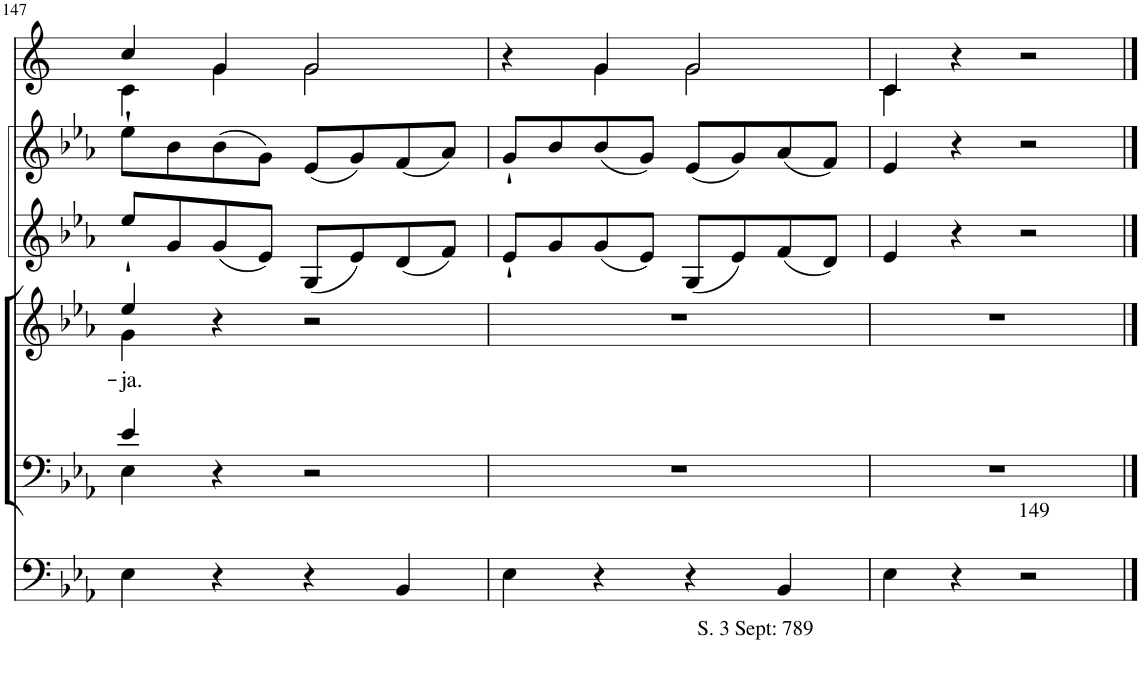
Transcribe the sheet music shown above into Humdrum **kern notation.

**kern	**kern	**kern	**text	**kern	**kern	**kern
*part6	*part5	*part4	*part4	*part3	*part2	*part1
*staff6	*staff5	*staff4	*staff4	*staff3	*staff2	*staff1
*I"Organ	*I"Voice	*I"Voice	*	*I"Violin	*I"Violini	*I"Corni in Eb
*	*	*	*	*I'Vln	*I'Vln	*
!!LO:PB:g=z
*clefF4	*clefF4	*clefG2	*	*clefG2	*clefG2	*clefG2
*	*	*	*	*	*	*Trd5c9
*k[b-e-a-]	*k[b-e-a-]	*k[b-e-a-]	*	*k[b-e-a-]	*k[b-e-a-]	*k[]
*M2/2	*M2/2	*M2/2	*	*M2/2	*M2/2	*M2/2
*met(c|)	*met(c|)	*met(c|)	*	*met(c|)	*met(c|)	*met(c|)
=147	=147	=147	=147	=147	=147	=147
*	*^	*	*	*	*	*
!	!	!	!	!LO:LY:b	!	!	!
*	*	*	*^	*	*	*	*^
4E-\	4e-/	4E-\	4ee-/	4g\	-ja.	8ee-`/L	8ee-`\L	4cc/	4c\
.	.	.	.	.	.	8g/	8b-\	.	.
4r	4r	2.ryy	4r	2.ryy	.	(8g/	(8b-\	4g/	4g\
.	.	.	.	.	.	8e-/J)	8g\J)	.	.
4r	2r	.	2r	.	.	(8G/L	(8e-/L	2g/	2g\
.	.	.	.	.	.	8e-/)	8g/)	.	.
4BB-/	.	.	.	.	.	(8d/	(8f/	.	.
.	.	.	.	.	.	8f/J)	8a-/J)	.	.
*	*v	*v	*	*	*	*	*	*	*
*	*	*v	*v	*	*	*	*	*
=148	=148	=148	=148	=148	=148	=148	=148
4E-\	1r	1r	.	8e-`/L	8g`/L	4r	4ryy
.	.	.	.	8g/	8b-/	.	.
4r	.	.	.	(8g/	(8b-/	4g/	4g\
.	.	.	.	8e-/J)	8g/J)	.	.
4r	.	.	.	(8G/L	(8e-/L	2g/	2g\
.	.	.	.	8e-/)	8g/)	.	.
4BB-/	.	.	.	(8f/	(8a-/	.	.
.	.	.	.	8d/J)	8f/J)	.	.
=149	=149	=149	=149	=149	=149	=149	=149
!LO:TX:b:t=S. 3 Sept&colon; 789	!	!	!	!	!	!	!
4E-\	1r	1r	.	4e-/	4e-/	4c/	4c\
4r	.	.	.	4r	4r	4r	2.ryy
!LO:TX:a:t=149	!	!	!	!	!	!	!
2r	.	.	.	2r	2r	2r	.
*	*	*	*	*	*	*v	*v
==	==	==	==	==	==	==
*-	*-	*-	*-	*-	*-	*-
